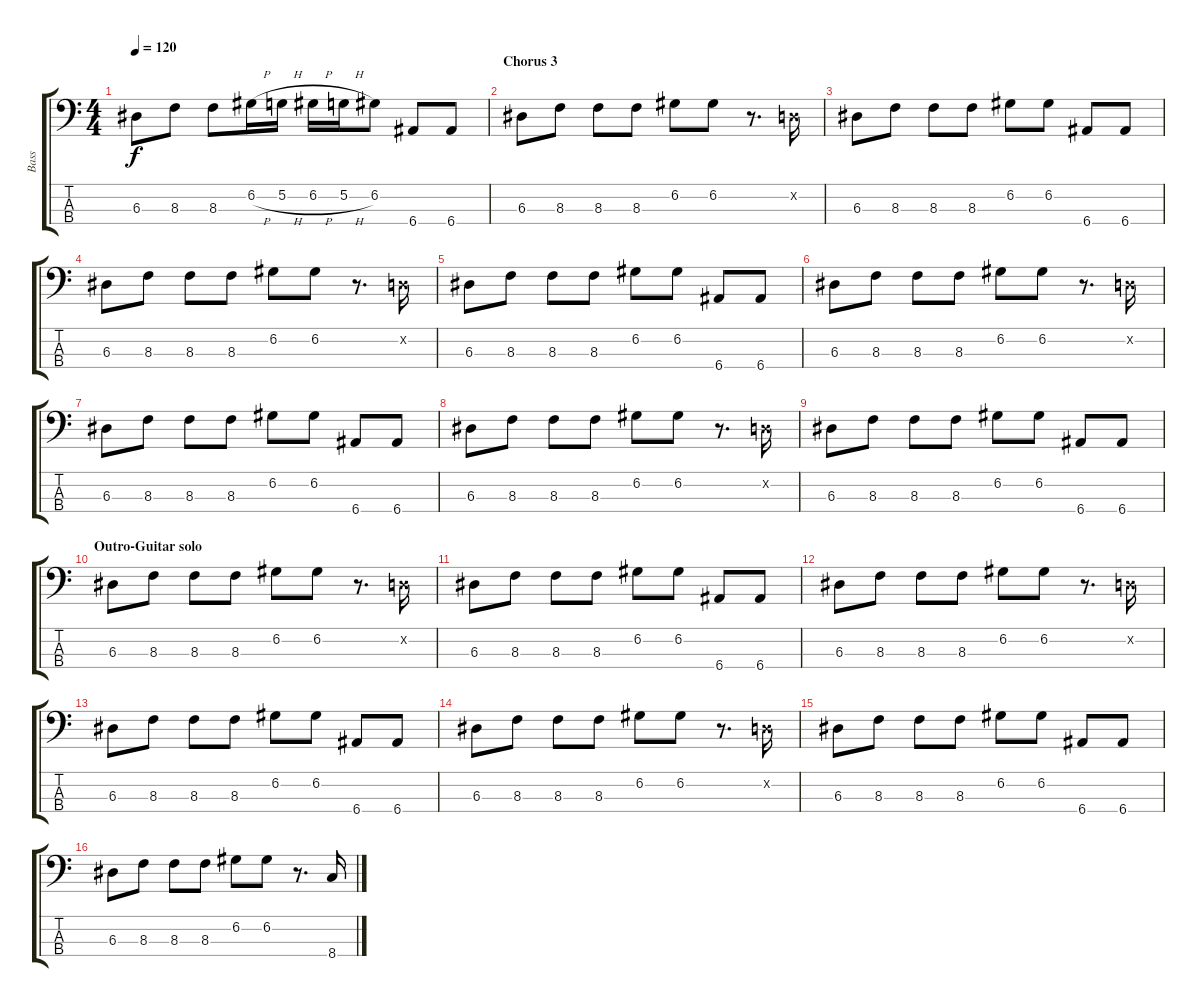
\track ("Bass" "Bass") {instrument electricbassfinger}
\staff {score tabs}
\tuning (G2 D2 A1 E1) {hide}
\ts (4 4)
\tempo 120
\clef f4
\ks c
6.3.8{dy f} 8.3.8 8.3.8 6.2{h}.16 5.2{h}.16 6.2{h}.16 5.2{h}.16 6.2.8 6.4.8 6.4.8 |
\section ("" "Chorus 3")
6.3.8 8.3.8 8.3.8 8.3.8 6.2.8 6.2.8 r.8{d} 0.2{x}.16 |
6.3.8 8.3.8 8.3.8 8.3.8 6.2.8 6.2.8 6.4.8 6.4.8 |
6.3.8 8.3.8 8.3.8 8.3.8 6.2.8 6.2.8 r.8{d} 0.2{x}.16 |
6.3.8 8.3.8 8.3.8 8.3.8 6.2.8 6.2.8 6.4.8 6.4.8 |
6.3.8 8.3.8 8.3.8 8.3.8 6.2.8 6.2.8 r.8{d} 0.2{x}.16 |
6.3.8 8.3.8 8.3.8 8.3.8 6.2.8 6.2.8 6.4.8 6.4.8 |
6.3.8 8.3.8 8.3.8 8.3.8 6.2.8 6.2.8 r.8{d} 0.2{x}.16 |
6.3.8 8.3.8 8.3.8 8.3.8 6.2.8 6.2.8 6.4.8 6.4.8 |
\section ("" "Outro-Guitar solo")
6.3.8 8.3.8 8.3.8 8.3.8 6.2.8 6.2.8 r.8{d} 0.2{x}.16 |
6.3.8 8.3.8 8.3.8 8.3.8 6.2.8 6.2.8 6.4.8 6.4.8 |
6.3.8 8.3.8 8.3.8 8.3.8 6.2.8 6.2.8 r.8{d} 0.2{x}.16 |
6.3.8 8.3.8 8.3.8 8.3.8 6.2.8 6.2.8 6.4.8 6.4.8 |
6.3.8 8.3.8 8.3.8 8.3.8 6.2.8 6.2.8 r.8{d} 0.2{x}.16 |
6.3.8 8.3.8 8.3.8 8.3.8 6.2.8 6.2.8 6.4.8 6.4.8 |
6.3.8 8.3.8 8.3.8 8.3.8 6.2.8 6.2.8 r.8{d} 8.4.16
